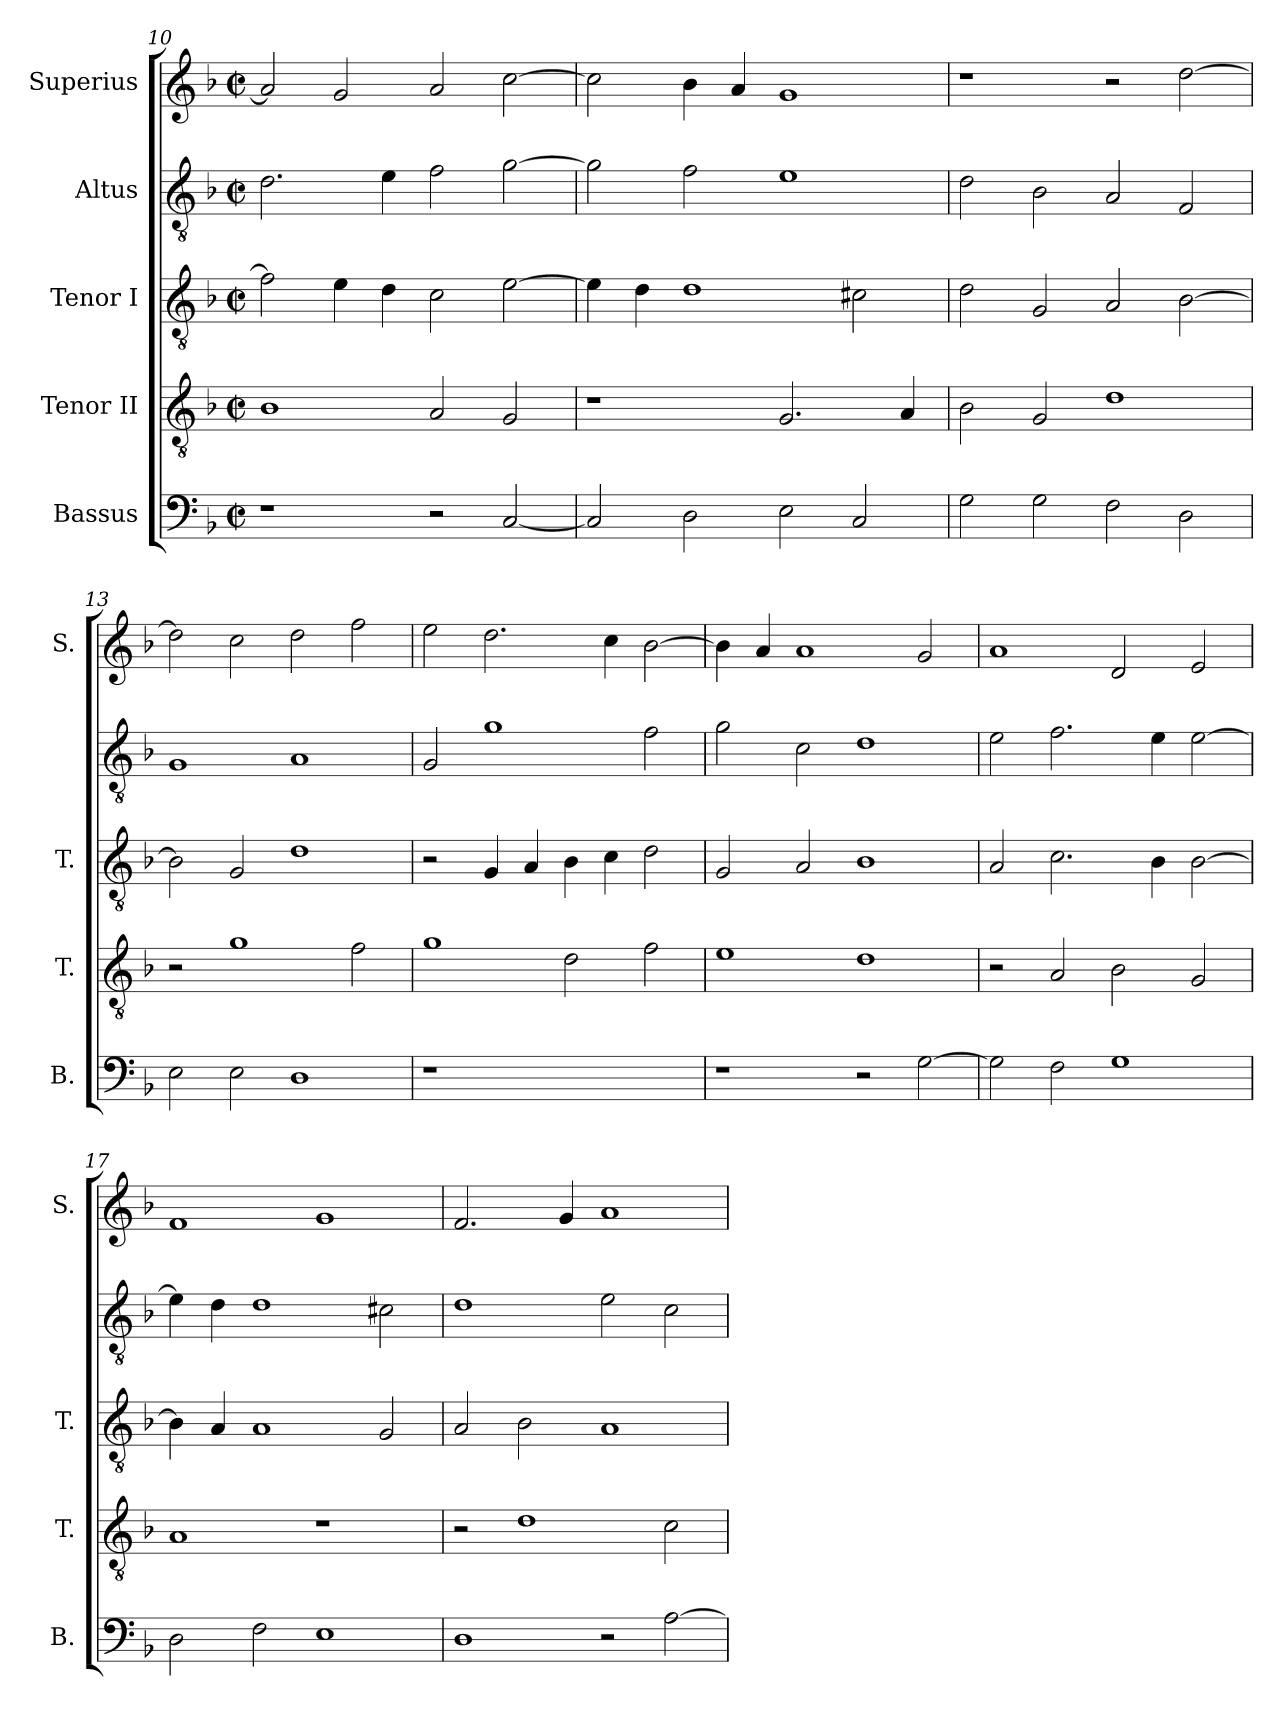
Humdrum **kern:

**kern	**kern	**kern	**kern	**kern
*part5	*part4	*part3	*part2	*part1
*staff5	*staff4	*staff3	*staff2	*staff1
*I"Bassus	*I"Tenor II	*I"Tenor I	*I"Altus	*I"Superius
*I'B.	*I'T.	*I'T.	*	*I'S.
*clefF4	*clefGv2	*clefGv2	*clefGv2	*clefG2
*	*ITrd7c12	*ITrd7c12	*ITrd7c12	*
*k[b-]	*k[b-]	*k[b-]	*k[b-]	*k[b-]
*F:	*F:	*F:	*F:	*F:
*M2/2	*M2/2	*M2/2	*M2/2	*M2/2
*met(c|)	*met(c|)	*met(c|)	*met(c|)	*met(c|)
=10	=10	=10	=10	=10
1r	1BB-i	2Fi\]	2.Di\	2ai/]
.	.	4Ei\	.	2gi/
.	.	4Di\	4Ei\	.
2r	2AAi/	2Ci\	2Fi\	2ai/
[<2Ci/	2GGi/	[>2Ei\	[>2Gi\	[>2cci\
!!LO:PB:g=z
=11	=11	=11	=11	=11
2Ci/]	1r	4Ei\]	2Gi\]	2cci\]
.	.	4Di\	.	.
2Di\	.	1Di	2Fi\	4b-i\
.	.	.	.	4ai/
2Ei\	2.GGi/	.	1Ei	1gi
2Ci/	.	2C#Xi\	.	.
.	4AAi/	.	.	.
=12	=12	=12	=12	=12
2Gi\	2BB-i\	2Di\	2Di\	1r
2Gi\	2GGi/	2GGi/	2BB-i\	.
2Fi\	1Di	2AAi/	2AAi/	2r
2Di\	.	[>2BB-i\	2FFi/	[>2ddi\
=13	=13	=13	=13	=13
2Ei\	2r	2BB-i\]	1GGi	2ddi\]
2Ei\	1Gi	2GGi/	.	2cci\
1Di	.	1Di	1AAi	2ddi\
.	2Fi\	.	.	2ffi\
=14	=14	=14	=14	=14
!LO:N:vis=1	!	!	!	!
1r	1Gi	2r	2GGi/	2eei\
.	.	4GGi/	1Gi	2.ddi\
.	.	4AAi/	.	.
1ryy	2Di\	4BB-i\	.	.
.	.	4Ci\	.	4cci\
.	2Fi\	2Di\	2Fi\	[>2b-i\
!!LO:LB:g=z
=15	=15	=15	=15	=15
1r	1Ei	2GGi/	2Gi\	4b-i\]
.	.	.	.	4ai/
.	.	2AAi/	2Ci\	1ai
2r	1Di	1BB-i	1Di	.
[>2Gi\	.	.	.	2gi/
=16	=16	=16	=16	=16
2Gi\]	2r	2AAi/	2Ei\	1ai
2Fi\	2AAi/	2.Ci\	2.Fi\	.
1Gi	2BB-i\	.	.	2di/
.	.	4BB-i\	4Ei\	.
.	2GGi/	[>2BB-i\	[>2Ei\	2ei/
=17	=17	=17	=17	=17
2Di\	1AAi	4BB-i\]	4Ei\]	1fi
.	.	4AAi/	4Di\	.
2Fi\	.	1AAi	1Di	.
1Ei	1r	.	.	1gi
.	.	2GGi/	2C#Xi\	.
=18	=18	=18	=18	=18
1Di	2r	2AAi/	1Di	2.fi/
.	1Di	2BB-i\	.	.
.	.	.	.	4gi/
2r	.	1AAi	2Ei\	1ai
[>2Ai\	2Ci\	.	2Ci\	.
=	=	=	=	=
*-	*-	*-	*-	*-
